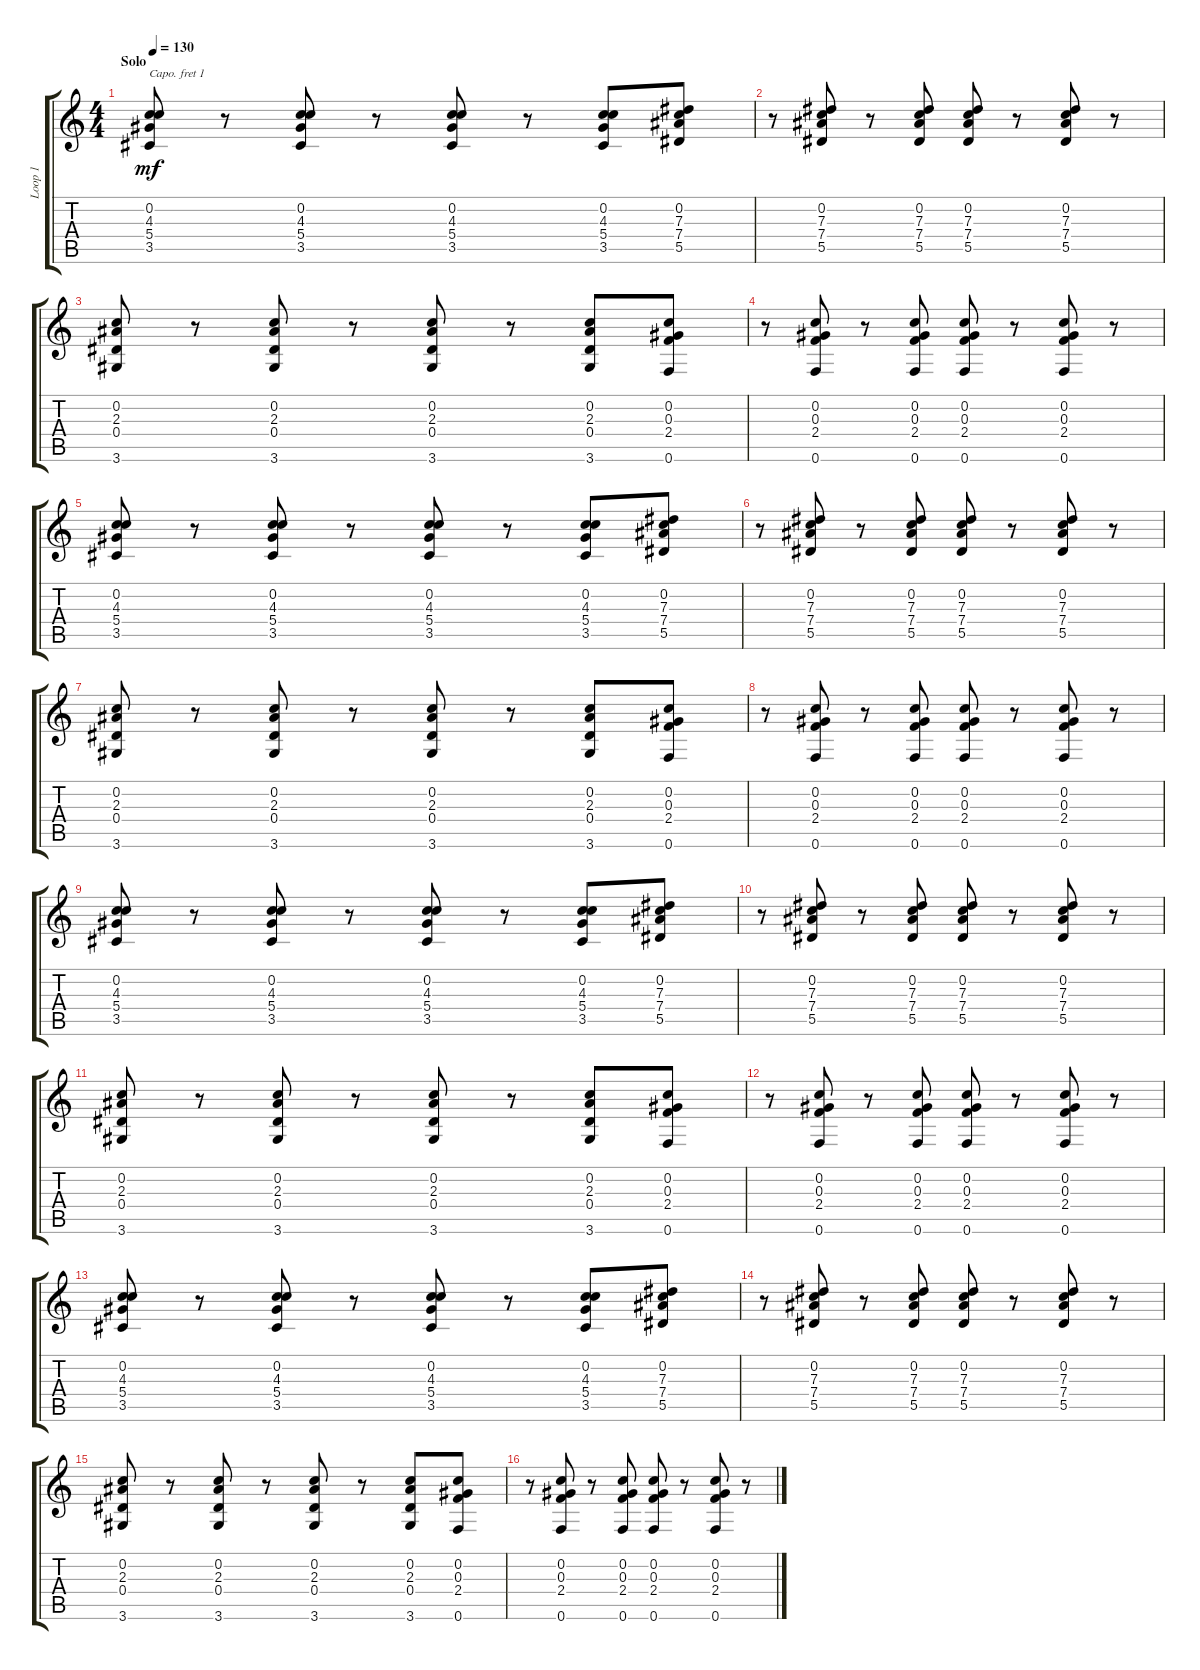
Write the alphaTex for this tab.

\track ("Loop 1" "Loop 1") {instrument acousticguitarsteel}
\staff {score tabs}
\capo 1
\tuning (E4 B3 G3 D3 A2 E2) {hide}
\ts (4 4)
\section ("" "Solo")
\tempo 130
\clef g2
\ks c
(0.2 4.3 5.4 3.5).8{dy mf} r.8 (0.2 4.3 5.4 3.5).8 r.8 (0.2 4.3 5.4 3.5).8 r.8 (0.2 4.3 5.4 3.5).8 (0.2 7.3 7.4 5.5).8 |
r.8 (0.2 7.3 7.4 5.5).8 r.8 (0.2 7.3 7.4 5.5).8 (0.2 7.3 7.4 5.5).8 r.8 (0.2 7.3 7.4 5.5).8 r.8 |
(0.2 2.3 0.4 3.6).8 r.8 (0.2 2.3 0.4 3.6).8 r.8 (0.2 2.3 0.4 3.6).8 r.8 (0.2 2.3 0.4 3.6).8 (0.2 0.3 2.4 0.6).8 |
r.8 (0.2 0.3 2.4 0.6).8 r.8 (0.2 0.3 2.4 0.6).8 (0.2 0.3 2.4 0.6).8 r.8 (0.2 0.3 2.4 0.6).8 r.8 |
(0.2 4.3 5.4 3.5).8 r.8 (0.2 4.3 5.4 3.5).8 r.8 (0.2 4.3 5.4 3.5).8 r.8 (0.2 4.3 5.4 3.5).8 (0.2 7.3 7.4 5.5).8 |
r.8 (0.2 7.3 7.4 5.5).8 r.8 (0.2 7.3 7.4 5.5).8 (0.2 7.3 7.4 5.5).8 r.8 (0.2 7.3 7.4 5.5).8 r.8 |
(0.2 2.3 0.4 3.6).8 r.8 (0.2 2.3 0.4 3.6).8 r.8 (0.2 2.3 0.4 3.6).8 r.8 (0.2 2.3 0.4 3.6).8 (0.2 0.3 2.4 0.6).8 |
r.8 (0.2 0.3 2.4 0.6).8 r.8 (0.2 0.3 2.4 0.6).8 (0.2 0.3 2.4 0.6).8 r.8 (0.2 0.3 2.4 0.6).8 r.8 |
(0.2 4.3 5.4 3.5).8 r.8 (0.2 4.3 5.4 3.5).8 r.8 (0.2 4.3 5.4 3.5).8 r.8 (0.2 4.3 5.4 3.5).8 (0.2 7.3 7.4 5.5).8 |
r.8 (0.2 7.3 7.4 5.5).8 r.8 (0.2 7.3 7.4 5.5).8 (0.2 7.3 7.4 5.5).8 r.8 (0.2 7.3 7.4 5.5).8 r.8 |
(0.2 2.3 0.4 3.6).8 r.8 (0.2 2.3 0.4 3.6).8 r.8 (0.2 2.3 0.4 3.6).8 r.8 (0.2 2.3 0.4 3.6).8 (0.2 0.3 2.4 0.6).8 |
r.8 (0.2 0.3 2.4 0.6).8 r.8 (0.2 0.3 2.4 0.6).8 (0.2 0.3 2.4 0.6).8 r.8 (0.2 0.3 2.4 0.6).8 r.8 |
(0.2 4.3 5.4 3.5).8 r.8 (0.2 4.3 5.4 3.5).8 r.8 (0.2 4.3 5.4 3.5).8 r.8 (0.2 4.3 5.4 3.5).8 (0.2 7.3 7.4 5.5).8 |
r.8 (0.2 7.3 7.4 5.5).8 r.8 (0.2 7.3 7.4 5.5).8 (0.2 7.3 7.4 5.5).8 r.8 (0.2 7.3 7.4 5.5).8 r.8 |
(0.2 2.3 0.4 3.6).8 r.8 (0.2 2.3 0.4 3.6).8 r.8 (0.2 2.3 0.4 3.6).8 r.8 (0.2 2.3 0.4 3.6).8 (0.2 0.3 2.4 0.6).8 |
r.8 (0.2 0.3 2.4 0.6).8 r.8 (0.2 0.3 2.4 0.6).8 (0.2 0.3 2.4 0.6).8 r.8 (0.2 0.3 2.4 0.6).8 r.8
